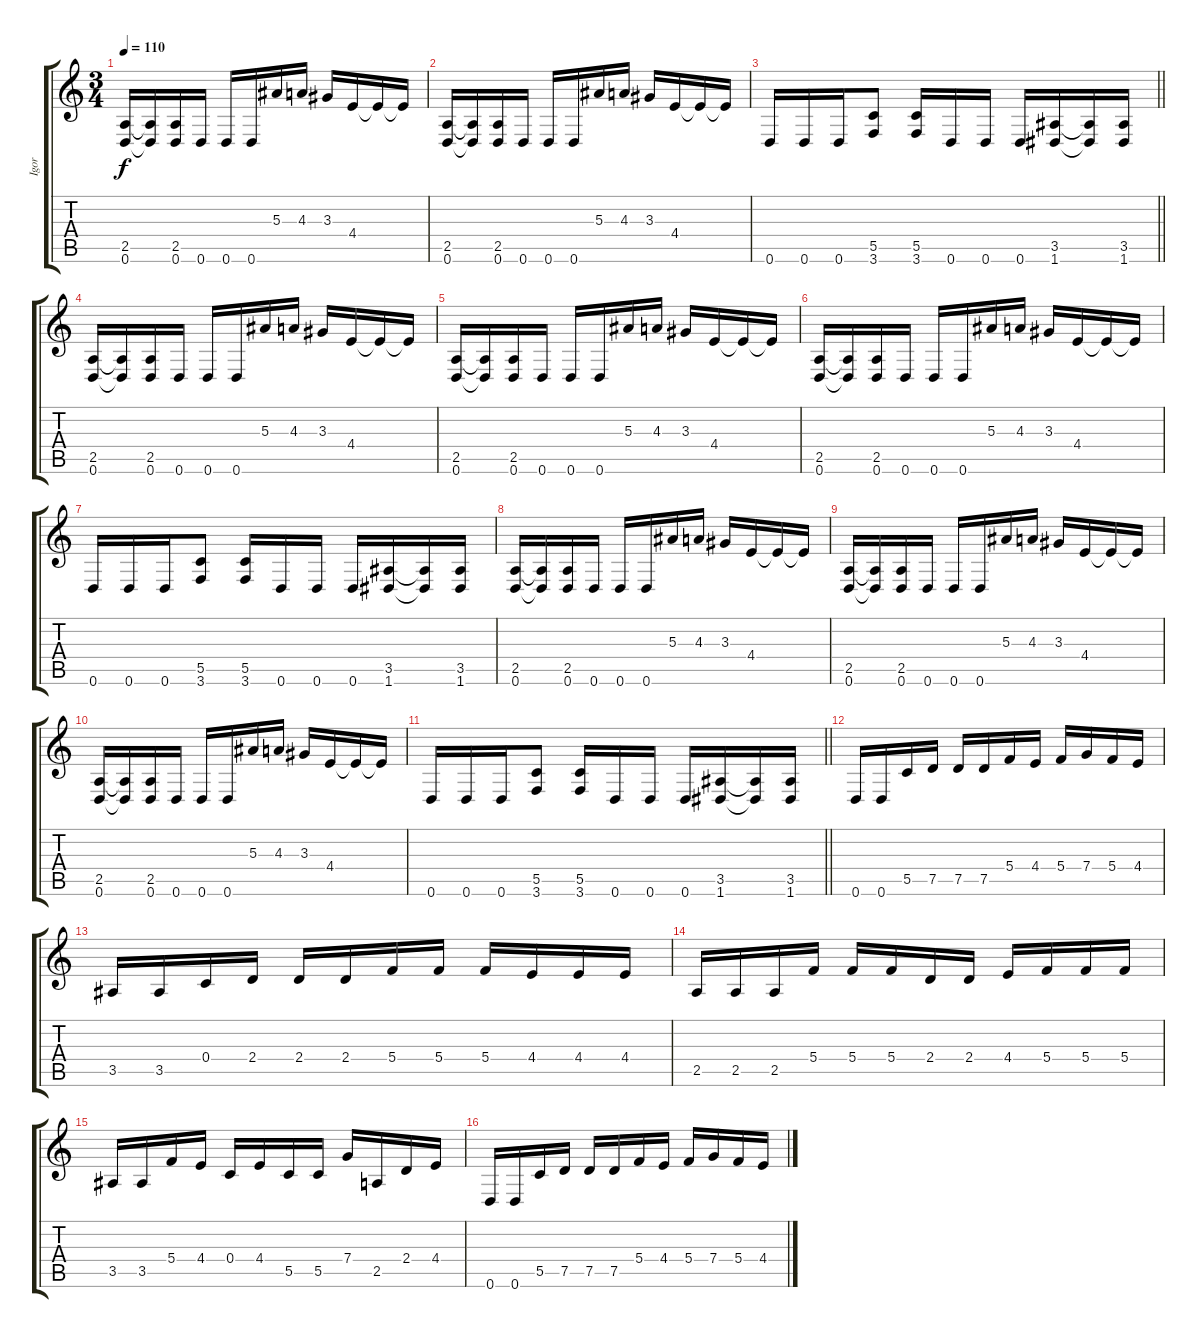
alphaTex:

\track ("Igor " "Igor ") {instrument distortionguitar}
\staff {score tabs}
\tuning (D4 A3 F3 C3 G2 D2) {hide}
\ts (3 4)
\tempo 110
\clef g2
\ks c
(2.5 0.6).16{dy f} (2.5{t} 0.6{t}).16 (2.5 0.6).16 0.6.16 0.6.16 0.6.16 5.3.16 4.3.16 3.3.16 4.4.16 4.4{t}.16 4.4{t}.16 |
(2.5 0.6).16 (2.5{t} 0.6{t}).16 (2.5 0.6).16 0.6.16 0.6.16 0.6.16 5.3.16 4.3.16 3.3.16 4.4.16 4.4{t}.16 4.4{t}.16 |
\barLineRight lightlight
0.6.16 0.6.16 0.6.16 (5.5 3.6).8 (5.5 3.6).16 0.6.16 0.6.16 0.6.16 (3.5 1.6).16 (3.5{t} 1.6{t}).16 (3.5 1.6).16 |
(2.5 0.6).16 (2.5{t} 0.6{t}).16 (2.5 0.6).16 0.6.16 0.6.16 0.6.16 5.3.16 4.3.16 3.3.16 4.4.16 4.4{t}.16 4.4{t}.16 |
(2.5 0.6).16 (2.5{t} 0.6{t}).16 (2.5 0.6).16 0.6.16 0.6.16 0.6.16 5.3.16 4.3.16 3.3.16 4.4.16 4.4{t}.16 4.4{t}.16 |
(2.5 0.6).16 (2.5{t} 0.6{t}).16 (2.5 0.6).16 0.6.16 0.6.16 0.6.16 5.3.16 4.3.16 3.3.16 4.4.16 4.4{t}.16 4.4{t}.16 |
0.6.16 0.6.16 0.6.16 (5.5 3.6).8 (5.5 3.6).16 0.6.16 0.6.16 0.6.16 (3.5 1.6).16 (3.5{t} 1.6{t}).16 (3.5 1.6).16 |
(2.5 0.6).16 (2.5{t} 0.6{t}).16 (2.5 0.6).16 0.6.16 0.6.16 0.6.16 5.3.16 4.3.16 3.3.16 4.4.16 4.4{t}.16 4.4{t}.16 |
(2.5 0.6).16 (2.5{t} 0.6{t}).16 (2.5 0.6).16 0.6.16 0.6.16 0.6.16 5.3.16 4.3.16 3.3.16 4.4.16 4.4{t}.16 4.4{t}.16 |
(2.5 0.6).16 (2.5{t} 0.6{t}).16 (2.5 0.6).16 0.6.16 0.6.16 0.6.16 5.3.16 4.3.16 3.3.16 4.4.16 4.4{t}.16 4.4{t}.16 |
\barLineRight lightlight
0.6.16 0.6.16 0.6.16 (5.5 3.6).8 (5.5 3.6).16 0.6.16 0.6.16 0.6.16 (3.5 1.6).16 (3.5{t} 1.6{t}).16 (3.5 1.6).16 |
0.6.16 0.6.16 5.5.16 7.5.16 7.5.16 7.5.16 5.4.16 4.4.16 5.4.16 7.4.16 5.4.16 4.4.16 |
3.5.16 3.5.16 0.4.16 2.4.16 2.4.16 2.4.16 5.4.16 5.4.16 5.4.16 4.4.16 4.4.16 4.4.16 |
2.5.16 2.5.16 2.5.16 5.4.16 5.4.16 5.4.16 2.4.16 2.4.16 4.4.16 5.4.16 5.4.16 5.4.16 |
3.5.16 3.5.16 5.4.16 4.4.16 0.4.16 4.4.16 5.5.16 5.5.16 7.4.16 2.5.16 2.4.16 4.4.16 |
0.6.16 0.6.16 5.5.16 7.5.16 7.5.16 7.5.16 5.4.16 4.4.16 5.4.16 7.4.16 5.4.16 4.4.16
